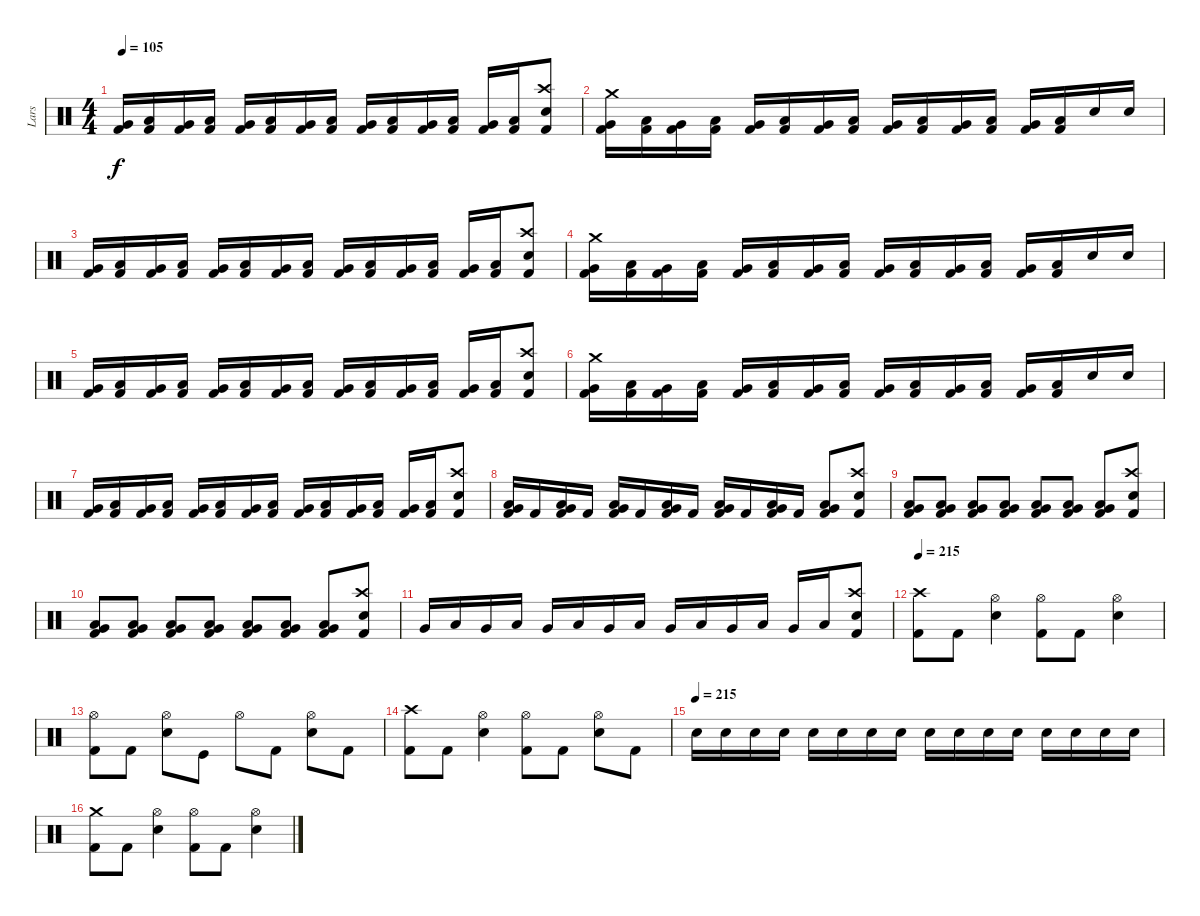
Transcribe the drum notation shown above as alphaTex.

\track ("Lars" "Lars") {instrument percussion}
\staff {score}
\articulation defaults
\ts (4 4)
\tempo 105
\clef neutral
\ks c
("Very Low Tom (hit)" "Kick (hit) 2").16{dy f} ("Low Floor Tom (hit)" "Kick (hit) 2").16 ("Very Low Tom (hit)" "Kick (hit) 2").16 ("Low Floor Tom (hit)" "Kick (hit) 2").16 ("Very Low Tom (hit)" "Kick (hit) 2").16 ("Low Floor Tom (hit)" "Kick (hit) 2").16 ("Very Low Tom (hit)" "Kick (hit) 2").16 ("Low Floor Tom (hit)" "Kick (hit) 2").16 ("Very Low Tom (hit)" "Kick (hit) 2").16 ("Low Floor Tom (hit)" "Kick (hit) 2").16 ("Very Low Tom (hit)" "Kick (hit) 2").16 ("Low Floor Tom (hit)" "Kick (hit) 2").16 ("Very Low Tom (hit)" "Kick (hit) 2").16 ("Low Floor Tom (hit)" "Kick (hit) 2").16 ("Crash high (hit)" "Snare (hit) 2" "Kick (hit) 2").8 |
("Crash medium (hit)" "Very Low Tom (hit)" "Kick (hit) 2").16 ("Low Floor Tom (hit)" "Kick (hit) 2").16 ("Very Low Tom (hit)" "Kick (hit) 2").16 ("Low Floor Tom (hit)" "Kick (hit) 2").16 ("Very Low Tom (hit)" "Kick (hit) 2").16 ("Low Floor Tom (hit)" "Kick (hit) 2").16 ("Very Low Tom (hit)" "Kick (hit) 2").16 ("Low Floor Tom (hit)" "Kick (hit) 2").16 ("Very Low Tom (hit)" "Kick (hit) 2").16 ("Low Floor Tom (hit)" "Kick (hit) 2").16 ("Very Low Tom (hit)" "Kick (hit) 2").16 ("Low Floor Tom (hit)" "Kick (hit) 2").16 ("Very Low Tom (hit)" "Kick (hit) 2").16 ("Low Floor Tom (hit)" "Kick (hit) 2").16 "Snare (hit) 2".16 "Snare (hit) 2".16 |
("Very Low Tom (hit)" "Kick (hit) 2").16 ("Low Floor Tom (hit)" "Kick (hit) 2").16 ("Very Low Tom (hit)" "Kick (hit) 2").16 ("Low Floor Tom (hit)" "Kick (hit) 2").16 ("Very Low Tom (hit)" "Kick (hit) 2").16 ("Low Floor Tom (hit)" "Kick (hit) 2").16 ("Very Low Tom (hit)" "Kick (hit) 2").16 ("Low Floor Tom (hit)" "Kick (hit) 2").16 ("Very Low Tom (hit)" "Kick (hit) 2").16 ("Low Floor Tom (hit)" "Kick (hit) 2").16 ("Very Low Tom (hit)" "Kick (hit) 2").16 ("Low Floor Tom (hit)" "Kick (hit) 2").16 ("Very Low Tom (hit)" "Kick (hit) 2").16 ("Low Floor Tom (hit)" "Kick (hit) 2").16 ("Crash high (hit)" "Snare (hit) 2" "Kick (hit) 2").8 |
("Crash medium (hit)" "Very Low Tom (hit)" "Kick (hit) 2").16 ("Low Floor Tom (hit)" "Kick (hit) 2").16 ("Very Low Tom (hit)" "Kick (hit) 2").16 ("Low Floor Tom (hit)" "Kick (hit) 2").16 ("Very Low Tom (hit)" "Kick (hit) 2").16 ("Low Floor Tom (hit)" "Kick (hit) 2").16 ("Very Low Tom (hit)" "Kick (hit) 2").16 ("Low Floor Tom (hit)" "Kick (hit) 2").16 ("Very Low Tom (hit)" "Kick (hit) 2").16 ("Low Floor Tom (hit)" "Kick (hit) 2").16 ("Very Low Tom (hit)" "Kick (hit) 2").16 ("Low Floor Tom (hit)" "Kick (hit) 2").16 ("Very Low Tom (hit)" "Kick (hit) 2").16 ("Low Floor Tom (hit)" "Kick (hit) 2").16 "Snare (hit) 2".16 "Snare (hit) 2".16 |
("Very Low Tom (hit)" "Kick (hit) 2").16 ("Low Floor Tom (hit)" "Kick (hit) 2").16 ("Very Low Tom (hit)" "Kick (hit) 2").16 ("Low Floor Tom (hit)" "Kick (hit) 2").16 ("Very Low Tom (hit)" "Kick (hit) 2").16 ("Low Floor Tom (hit)" "Kick (hit) 2").16 ("Very Low Tom (hit)" "Kick (hit) 2").16 ("Low Floor Tom (hit)" "Kick (hit) 2").16 ("Very Low Tom (hit)" "Kick (hit) 2").16 ("Low Floor Tom (hit)" "Kick (hit) 2").16 ("Very Low Tom (hit)" "Kick (hit) 2").16 ("Low Floor Tom (hit)" "Kick (hit) 2").16 ("Very Low Tom (hit)" "Kick (hit) 2").16 ("Low Floor Tom (hit)" "Kick (hit) 2").16 ("Crash high (hit)" "Snare (hit) 2" "Kick (hit) 2").8 |
("Crash medium (hit)" "Very Low Tom (hit)" "Kick (hit) 2").16 ("Low Floor Tom (hit)" "Kick (hit) 2").16 ("Very Low Tom (hit)" "Kick (hit) 2").16 ("Low Floor Tom (hit)" "Kick (hit) 2").16 ("Very Low Tom (hit)" "Kick (hit) 2").16 ("Low Floor Tom (hit)" "Kick (hit) 2").16 ("Very Low Tom (hit)" "Kick (hit) 2").16 ("Low Floor Tom (hit)" "Kick (hit) 2").16 ("Very Low Tom (hit)" "Kick (hit) 2").16 ("Low Floor Tom (hit)" "Kick (hit) 2").16 ("Very Low Tom (hit)" "Kick (hit) 2").16 ("Low Floor Tom (hit)" "Kick (hit) 2").16 ("Very Low Tom (hit)" "Kick (hit) 2").16 ("Low Floor Tom (hit)" "Kick (hit) 2").16 "Snare (hit) 2".16 "Snare (hit) 2".16 |
("Very Low Tom (hit)" "Kick (hit) 2").16 ("Low Floor Tom (hit)" "Kick (hit) 2").16 ("Very Low Tom (hit)" "Kick (hit) 2").16 ("Low Floor Tom (hit)" "Kick (hit) 2").16 ("Very Low Tom (hit)" "Kick (hit) 2").16 ("Low Floor Tom (hit)" "Kick (hit) 2").16 ("Very Low Tom (hit)" "Kick (hit) 2").16 ("Low Floor Tom (hit)" "Kick (hit) 2").16 ("Very Low Tom (hit)" "Kick (hit) 2").16 ("Low Floor Tom (hit)" "Kick (hit) 2").16 ("Very Low Tom (hit)" "Kick (hit) 2").16 ("Low Floor Tom (hit)" "Kick (hit) 2").16 ("Very Low Tom (hit)" "Kick (hit) 2").16 ("Low Floor Tom (hit)" "Kick (hit) 2").16 ("Crash high (hit)" "Snare (hit) 2" "Kick (hit) 2").8 |
("Low Floor Tom (hit)" "Very Low Tom (hit)" "Kick (hit) 2").16 "Kick (hit) 2".16 ("Low Floor Tom (hit)" "Very Low Tom (hit)" "Kick (hit) 2").16 "Kick (hit) 2".16 ("Low Floor Tom (hit)" "Very Low Tom (hit)" "Kick (hit) 2").16 "Kick (hit) 2".16 ("Low Floor Tom (hit)" "Very Low Tom (hit)" "Kick (hit) 2").16 "Kick (hit) 2".16 ("Low Floor Tom (hit)" "Very Low Tom (hit)" "Kick (hit) 2").16 "Kick (hit) 2".16 ("Low Floor Tom (hit)" "Very Low Tom (hit)" "Kick (hit) 2").16 "Kick (hit) 2".16 ("Low Floor Tom (hit)" "Very Low Tom (hit)" "Kick (hit) 2").8 ("Crash high (hit)" "Snare (hit) 2" "Kick (hit) 2").8 |
("Low Floor Tom (hit)" "Very Low Tom (hit)" "Kick (hit) 2").8 ("Low Floor Tom (hit)" "Very Low Tom (hit)" "Kick (hit) 2").8 ("Low Floor Tom (hit)" "Very Low Tom (hit)" "Kick (hit) 2").8 ("Low Floor Tom (hit)" "Very Low Tom (hit)" "Kick (hit) 2").8 ("Low Floor Tom (hit)" "Very Low Tom (hit)" "Kick (hit) 2").8 ("Low Floor Tom (hit)" "Very Low Tom (hit)" "Kick (hit) 2").8 ("Low Floor Tom (hit)" "Very Low Tom (hit)" "Kick (hit) 2").8 ("Crash high (hit)" "Snare (hit) 2" "Kick (hit) 2").8 |
("Low Floor Tom (hit)" "Very Low Tom (hit)" "Kick (hit) 2").8 ("Low Floor Tom (hit)" "Very Low Tom (hit)" "Kick (hit) 2").8 ("Low Floor Tom (hit)" "Very Low Tom (hit)" "Kick (hit) 2").8 ("Low Floor Tom (hit)" "Very Low Tom (hit)" "Kick (hit) 2").8 ("Low Floor Tom (hit)" "Very Low Tom (hit)" "Kick (hit) 2").8 ("Low Floor Tom (hit)" "Very Low Tom (hit)" "Kick (hit) 2").8 ("Low Floor Tom (hit)" "Very Low Tom (hit)" "Kick (hit) 2").8 ("Crash high (hit)" "Snare (hit) 2" "Kick (hit) 2").8 |
"Very Low Tom (hit)".16 "Low Floor Tom (hit)".16 "Very Low Tom (hit)".16 "Low Floor Tom (hit)".16 "Very Low Tom (hit)".16 "Low Floor Tom (hit)".16 "Very Low Tom (hit)".16 "Low Floor Tom (hit)".16 "Very Low Tom (hit)".16 "Low Floor Tom (hit)".16 "Very Low Tom (hit)".16 "Low Floor Tom (hit)".16 "Very Low Tom (hit)".16 "Low Floor Tom (hit)".16 ("Crash high (hit)" "Snare (hit) 2" "Kick (hit) 2").8 |
\tempo 215
("Crash high (hit)" "Kick (hit) 2").8 "Kick (hit) 2".8 ("Hi-Hat (open)" "Snare (hit) 2").4 ("Hi-Hat (open)" "Kick (hit) 2").8 "Kick (hit) 2".8 ("Hi-Hat (open)" "Snare (hit) 2").4 |
("Hi-Hat (open)" "Kick (hit) 2").8 "Kick (hit) 2".8 ("Hi-Hat (open)" "Snare (hit) 2").8 "Kick (hit)".8 "Hi-Hat (open)".8 "Kick (hit) 2".8 ("Hi-Hat (open)" "Snare (hit) 2").8 "Kick (hit) 2".8 |
("Crash high (hit)" "Kick (hit) 2").8 "Kick (hit) 2".8 ("Hi-Hat (open)" "Snare (hit) 2").4 ("Hi-Hat (open)" "Kick (hit) 2").8 "Kick (hit) 2".8 ("Hi-Hat (open)" "Snare (hit) 2").8 "Kick (hit) 2".8 |
\tempo (215)
"Snare (hit) 2".16 "Snare (hit) 2".16 "Snare (hit) 2".16 "Snare (hit) 2".16 "Snare (hit) 2".16 "Snare (hit) 2".16 "Snare (hit) 2".16 "Snare (hit) 2".16 "Snare (hit) 2".16 "Snare (hit) 2".16 "Snare (hit) 2".16 "Snare (hit) 2".16 "Snare (hit) 2".16 "Snare (hit) 2".16 "Snare (hit) 2".16 "Snare (hit) 2".16 |
("Crash medium (hit)" "Kick (hit) 2").8 "Kick (hit) 2".8 ("Hi-Hat (open)" "Snare (hit) 2").4 ("Hi-Hat (open)" "Kick (hit) 2").8 "Kick (hit) 2".8 ("Hi-Hat (open)" "Snare (hit) 2").4
